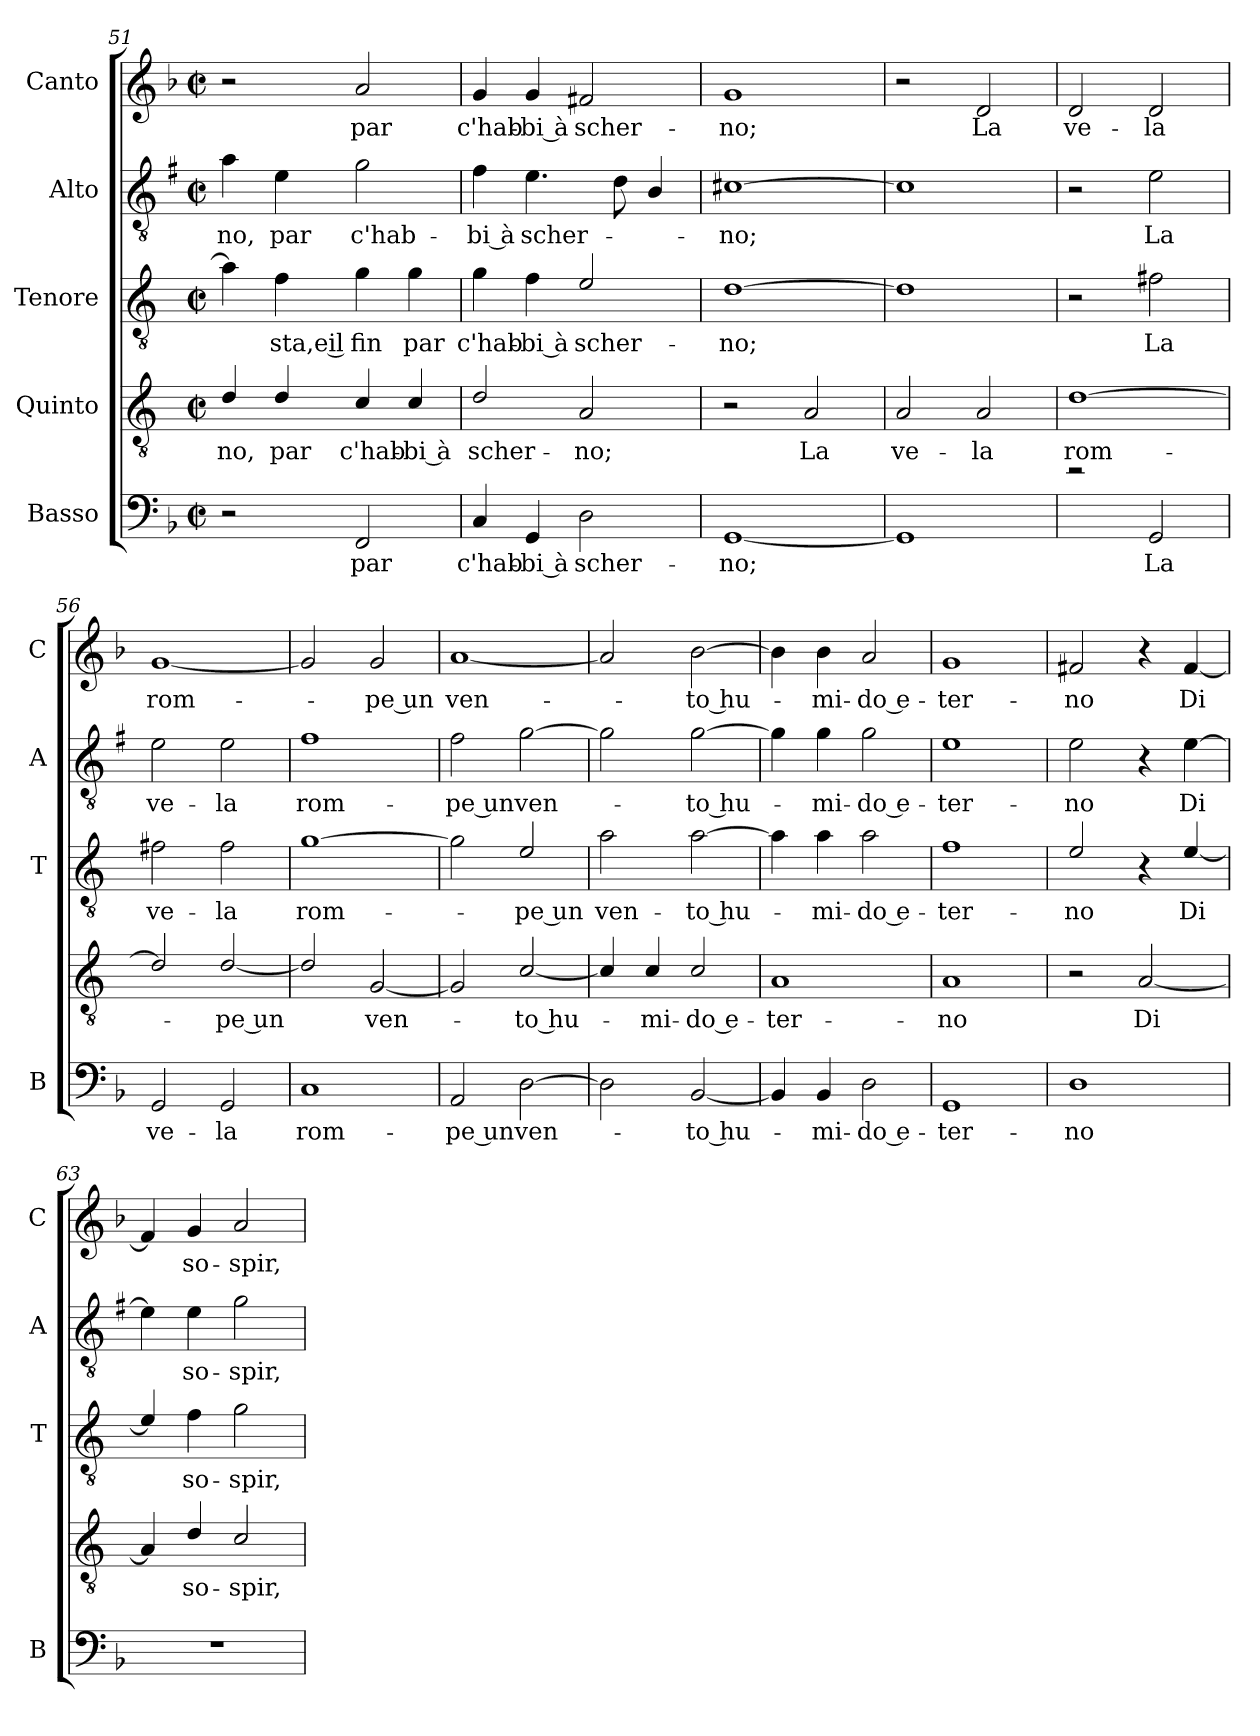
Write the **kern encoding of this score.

**kern	**text	**kern	**text	**kern	**text	**kern	**text	**kern	**text
*part5	*part5	*part4	*part4	*part3	*part3	*part2	*part2	*part1	*part1
*staff5	*staff5	*staff4	*staff4	*staff3	*staff3	*staff2	*staff2	*staff1	*staff1
*I"Basso	*	*I"Quinto	*	*I"Tenore	*	*I"Alto	*	*I"Canto	*
*I'B	*	*	*	*I'T	*	*I'A	*	*I'C	*
*clefF4	*	*clefGv2	*	*clefGv2	*	*clefGv2	*	*clefG2	*
*	*	*ITrd4c7	*	*ITrd4c7	*	*ITrd1c2	*	*	*
*k[b-]	*	*k[b-]	*	*k[b-]	*	*k[b-]	*	*k[b-]	*
*F:	*	*F:	*	*F:	*	*F:	*	*F:	*
*M2/2	*	*M2/2	*	*M2/2	*	*M2/2	*	*M2/2	*
*met(c|)	*	*met(c|)	*	*met(c|)	*	*met(c|)	*	*met(c|)	*
=51	=51	=51	=51	=51	=51	=51	=51	=51	=51
!	!	!	!LO:LY:b	!	!	!	!LO:LY:b	!	!
2r	.	4G/	-no,	4d\]	.	4g\	-no,	2r	.
!	!	!	!LO:LY:b	!	!LO:LY:b	!	!LO:LY:b	!	!
.	.	4G/	par	4B-\	-sta,e il	4d\	par	.	.
!	!LO:LY:b	!	!LO:LY:b	!	!LO:LY:b	!	!LO:LY:b	!	!LO:LY:b
2FF/	par	4F/	c'hab-	4c\	fin	2f\	c'hab-	2a/	par
!	!	!	!LO:LY:b	!	!LO:LY:b	!	!	!	!
.	.	4F/	-bi à	4c\	par	.	.	.	.
=52	=52	=52	=52	=52	=52	=52	=52	=52	=52
!	!LO:LY:b	!	!LO:LY:b	!	!LO:LY:b	!	!LO:LY:b	!	!LO:LY:b
4C/	c'hab-	2G/	scher-	4c\	c'hab-	4e\	-bi à	4g/	c'hab-
!	!LO:LY:b	!	!	!	!LO:LY:b	!	!LO:LY:b	!	!LO:LY:b
4GG/	-bi à	.	.	4B-\	-bi à	4.d\	scher-	4g/	-bi à
!	!LO:LY:b	!	!LO:LY:b	!	!LO:LY:b	!	!	!	!LO:LY:b
2D\	scher-	2D/	-no;	2A/	scher-	.	.	2f#X/	scher-
.	.	.	.	.	.	8c\	.	.	.
.	.	.	.	.	.	4A/	.	.	.
=53	=53	=53	=53	=53	=53	=53	=53	=53	=53
!	!LO:LY:b	!	!	!	!LO:LY:b	!	!LO:LY:b	!	!LO:LY:b
[1GG	-no;	2r	.	[1G	-no;	[1Bn	-no;	1g	-no;
!	!	!	!LO:LY:b	!	!	!	!	!	!
.	.	2D/	La	.	.	.	.	.	.
=54	=54	=54	=54	=54	=54	=54	=54	=54	=54
!	!	!	!LO:LY:b	!	!	!	!	!	!
1GG]	.	2D/	ve-	1G]	.	1B]	.	2r	.
!	!	!	!LO:LY:b	!	!	!	!	!	!LO:LY:b
.	.	2D/	-la	.	.	.	.	2d/	La
=55	=55	=55	=55	=55	=55	=55	=55	=55	=55
!	!	!	!LO:LY:b	!	!	!	!	!	!LO:LY:b
2rf	.	[1G	rom-	2r	.	2r	.	2d/	ve-
!	!LO:LY:b	!	!	!	!LO:LY:b	!	!LO:LY:b	!	!LO:LY:b
2GG/	La	.	.	2Bn\	La	2d\	La	2d/	-la
=56	=56	=56	=56	=56	=56	=56	=56	=56	=56
!	!LO:LY:b	!	!	!	!LO:LY:b	!	!LO:LY:b	!	!LO:LY:b
2GG/	ve-	2G/]	.	2Bn\	ve-	2d\	ve-	[1g	rom-
!	!LO:LY:b	!	!LO:LY:b	!	!LO:LY:b	!	!LO:LY:b	!	!
2GG/	-la	[2G/	-pe un	2B\	-la	2d\	-la	.	.
!!LO:PB:g=z
=57	=57	=57	=57	=57	=57	=57	=57	=57	=57
!	!LO:LY:b	!	!	!	!LO:LY:b	!	!LO:LY:b	!	!
1C	rom-	2G/]	.	[1c	rom-	1e	rom-	2g/]	.
!	!	!	!LO:LY:b	!	!	!	!	!	!LO:LY:b
.	.	[2C/	ven-	.	.	.	.	2g/	-pe un
=58	=58	=58	=58	=58	=58	=58	=58	=58	=58
!	!LO:LY:b	!	!	!	!	!	!LO:LY:b	!	!LO:LY:b
2AA/	-pe un	2C/]	.	2c\]	.	2e\	-pe un	[1a	ven-
!	!LO:LY:b	!	!LO:LY:b	!	!LO:LY:b	!	!LO:LY:b	!	!
[2D\	ven-	[2F/	-to hu-	2A/	-pe un	[2f\	ven-	.	.
=59	=59	=59	=59	=59	=59	=59	=59	=59	=59
!	!	!	!	!	!LO:LY:b	!	!	!	!
2D\]	.	4F/]	.	2d\	ven-	2f\]	.	2a/]	.
!	!	!	!LO:LY:b	!	!	!	!	!	!
.	.	4F/	-mi-	.	.	.	.	.	.
!	!LO:LY:b	!	!LO:LY:b	!	!LO:LY:b	!	!LO:LY:b	!	!LO:LY:b
[2BB-/	-to hu-	2F/	-do e-	[2d\	-to hu-	[2f\	-to hu-	[2b-\	-to hu-
=60	=60	=60	=60	=60	=60	=60	=60	=60	=60
!	!	!	!LO:LY:b	!	!	!	!	!	!
4BB-/]	.	1D	-ter-	4d\]	.	4f\]	.	4b-\]	.
!	!LO:LY:b	!	!	!	!LO:LY:b	!	!LO:LY:b	!	!LO:LY:b
4BB-/	-mi-	.	.	4d\	-mi-	4f\	-mi-	4b-\	-mi-
!	!LO:LY:b	!	!	!	!LO:LY:b	!	!LO:LY:b	!	!LO:LY:b
2D\	-do e-	.	.	2d\	-do e-	2f\	-do e-	2a/	-do e-
=61	=61	=61	=61	=61	=61	=61	=61	=61	=61
!	!LO:LY:b	!	!LO:LY:b	!	!LO:LY:b	!	!LO:LY:b	!	!LO:LY:b
1GG	-ter-	1D	-no	1B-	-ter-	1d	-ter-	1g	-ter-
=62	=62	=62	=62	=62	=62	=62	=62	=62	=62
!	!LO:LY:b	!	!	!	!LO:LY:b	!	!LO:LY:b	!	!LO:LY:b
1D	-no	2r	.	2A/	-no	2d\	-no	2f#X/	-no
!	!	!	!LO:LY:b	!	!	!	!	!	!
.	.	[2D/	Di	4r	.	4r	.	4r	.
!	!	!	!	!	!LO:LY:b	!	!LO:LY:b	!	!LO:LY:b
.	.	.	.	[4A/	Di	[4d\	Di	[4f#/	Di
=63	=63	=63	=63	=63	=63	=63	=63	=63	=63
1r	.	4D/]	.	4A/]	.	4d\]	.	4f#/]	.
!	!	!	!LO:LY:b	!	!LO:LY:b	!	!LO:LY:b	!	!LO:LY:b
.	.	4G/	so-	4B-\	so-	4d\	so-	4g/	so-
!	!	!	!LO:LY:b	!	!LO:LY:b	!	!LO:LY:b	!	!LO:LY:b
.	.	2F/	-spir,	2c\	-spir,	2f\	-spir,	2a/	-spir,
=	=	=	=	=	=	=	=	=	=
*-	*-	*-	*-	*-	*-	*-	*-	*-	*-
